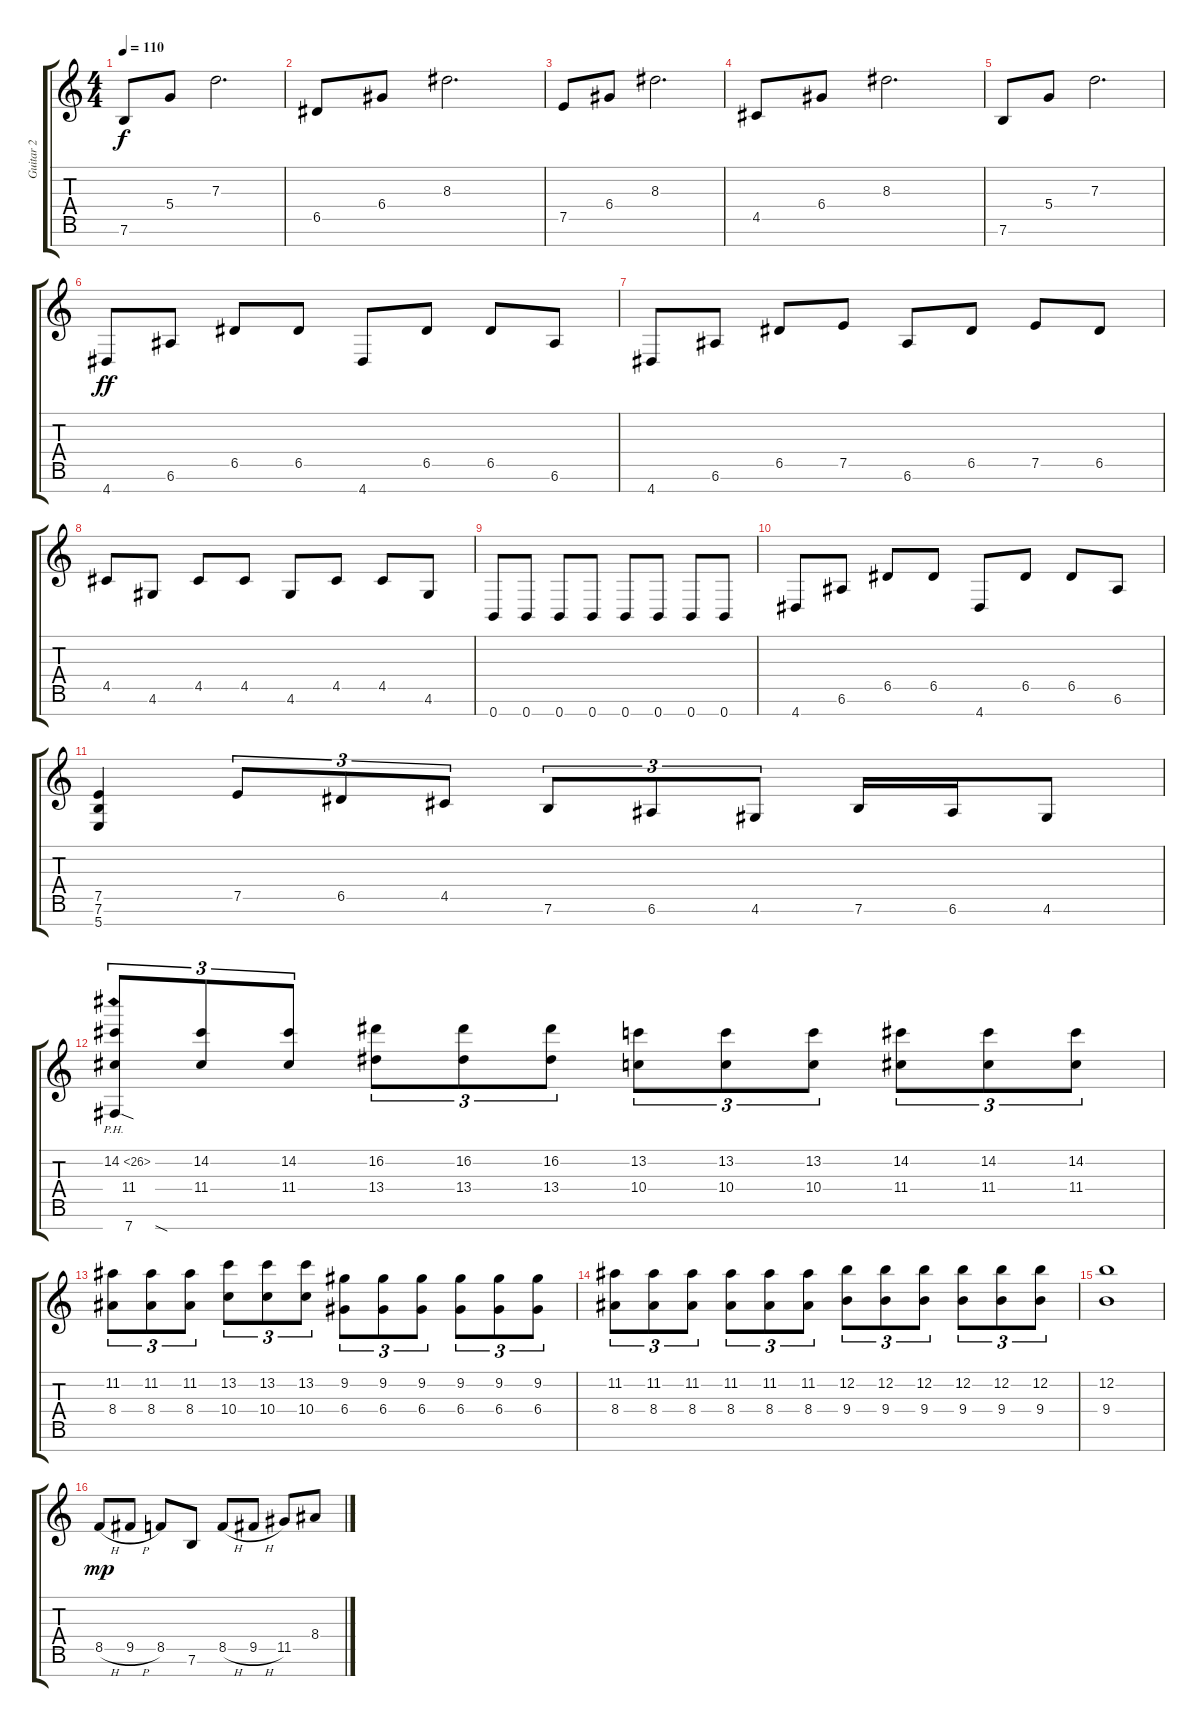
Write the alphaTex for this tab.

\track ("Guitar 2" "Guitar 2") {instrument distortionguitar}
\staff {score tabs}
\tuning (E4 B3 G3 D3 A2 E2 B1) {hide}
\ts (4 4)
\tempo 110
\clef g2
\ks c
7.6.8{dy f} 5.4.8 7.3.2{d} |
6.5.8 6.4.8 8.3.2{d} |
7.5.8 6.4.8 8.3.2{d} |
4.5.8 6.4.8 8.3.2{d} |
7.6.8 5.4.8 7.3.2{d} |
4.7.8{dy ff volume 13 instrument distortionguitar} 6.6.8 6.5.8 6.5.8 4.7.8 6.5.8 6.5.8 6.6.8 |
4.7.8 6.6.8 6.5.8 7.5.8 6.6.8 6.5.8 7.5.8 6.5.8 |
4.5.8 4.6.8 4.5.8 4.5.8 4.6.8 4.5.8 4.5.8 4.6.8 |
0.7.8 0.7.8 0.7.8 0.7.8 0.7.8 0.7.8 0.7.8 0.7.8 |
4.7.8 6.6.8 6.5.8 6.5.8 4.7.8 6.5.8 6.5.8 6.6.8 |
(7.5 7.6 5.7).4 7.5.8{tu (3 2)} 6.5.8{tu (3 2)} 4.5.8{tu (3 2)} 7.6.8{tu (3 2)} 6.6.8{tu (3 2)} 4.6.8{tu (3 2)} 7.6.16 6.6.16 4.6.8 |
(14.2{ph 12} 11.4 7.7{sod}).8{tu (3 2)} (14.2 11.4).8{tu (3 2)} (14.2 11.4).8{tu (3 2)} (16.2 13.4).8{tu (3 2)} (16.2 13.4).8{tu (3 2)} (16.2 13.4).8{tu (3 2)} (13.2 10.4).8{tu (3 2)} (13.2 10.4).8{tu (3 2)} (13.2 10.4).8{tu (3 2)} (14.2 11.4).8{tu (3 2)} (14.2 11.4).8{tu (3 2)} (14.2 11.4).8{tu (3 2)} |
(11.2 8.4).8{tu (3 2)} (11.2 8.4).8{tu (3 2)} (11.2 8.4).8{tu (3 2)} (13.2 10.4).8{tu (3 2)} (13.2 10.4).8{tu (3 2)} (13.2 10.4).8{tu (3 2)} (9.2 6.4).8{tu (3 2)} (9.2 6.4).8{tu (3 2)} (9.2 6.4).8{tu (3 2)} (9.2 6.4).8{tu (3 2)} (9.2 6.4).8{tu (3 2)} (9.2 6.4).8{tu (3 2)} |
(11.2 8.4).8{tu (3 2)} (11.2 8.4).8{tu (3 2)} (11.2 8.4).8{tu (3 2)} (11.2 8.4).8{tu (3 2)} (11.2 8.4).8{tu (3 2)} (11.2 8.4).8{tu (3 2)} (12.2 9.4).8{tu (3 2)} (12.2 9.4).8{tu (3 2)} (12.2 9.4).8{tu (3 2)} (12.2 9.4).8{tu (3 2)} (12.2 9.4).8{tu (3 2)} (12.2 9.4).8{tu (3 2)} |
(12.2 9.4).1{volume 0} |
8.5{h}.8{dy mp volume 5 balance 12} 9.5{h}.8 8.5.8 7.6.8 8.5{h}.8 9.5{h}.8 11.5.8 8.4.8
